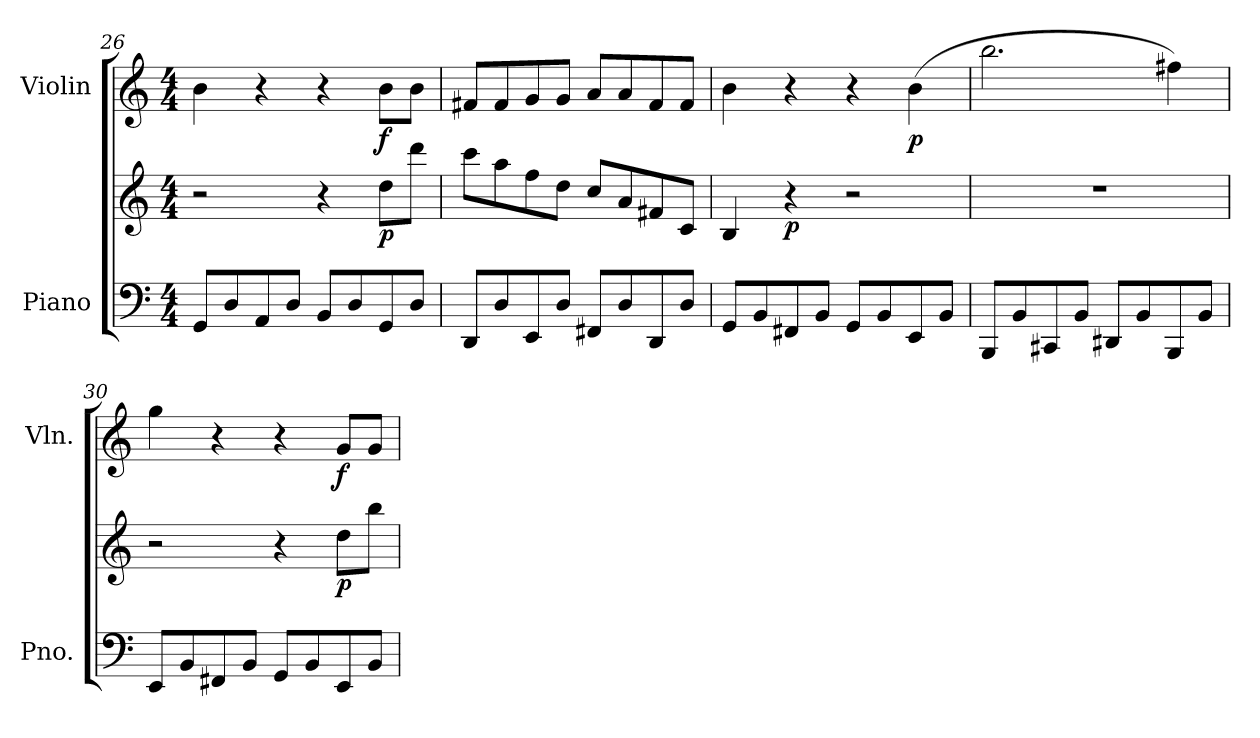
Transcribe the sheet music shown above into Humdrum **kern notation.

**kern	**kern	**dynam	**kern	**dynam
*part2	*part2	*part2	*part1	*part1
*staff3	*staff2	*staff2/3	*staff1	*staff1
*I"Piano	*	*	*I"Violin	*
*I'Pno.	*	*	*I'Vln.	*
*clefF4	*clefG2	*	*clefG2	*
*k[]	*k[]	*	*k[]	*
*M4/4	*M4/4	*	*M4/4	*
=26	=26	=26	=26	=26
8GG/L	2r	.	4b\	.
8D/	.	.	.	.
8AA/	.	.	4r	.
8D/J	.	.	.	.
8BB/L	4r	.	4r	.
8D/	.	.	.	.
!	!	!LO:DY:b	!	!LO:DY:b
8GG/	8dd\L	p	8b\L	f
8D/J	8ddd\J	.	8b\J	.
=27	=27	=27	=27	=27
8DD/L	8ccc\L	.	8f#X/L	.
8D/	8aa\	.	8f#/	.
8EE/	8ff\	.	8g/	.
8D/J	8dd\J	.	8g/J	.
8FF#X/L	8cc/L	.	8a/L	.
8D/	8a/	.	8a/	.
8DD/	8f#X/	.	8f#/	.
8D/J	8c/J	.	8f#/J	.
=28	=28	=28	=28	=28
8GG/L	4B/	.	4b\	.
8BB/	.	.	.	.
!	!	!LO:DY:b	!	!
8FF#X/	4r	p	4r	.
8BB/J	.	.	.	.
8GG/L	2r	.	4r	.
8BB/	.	.	.	.
!	!	!	!	!LO:DY:b
8EE/	.	.	(4b\	p
8BB/J	.	.	.	.
!!LO:LB:g=z
=29	=29	=29	=29	=29
8BBB/L	1r	.	2.bb\	.
8BB/	.	.	.	.
8CC#X/	.	.	.	.
8BB/J	.	.	.	.
8DD#X/L	.	.	.	.
8BB/	.	.	.	.
8BBB/	.	.	4ff#X\)	.
8BB/J	.	.	.	.
=30	=30	=30	=30	=30
8EE/L	2r	.	4gg\	.
8BB/	.	.	.	.
8FF#X/	.	.	4r	.
8BB/J	.	.	.	.
8GG/L	4r	.	4r	.
8BB/	.	.	.	.
!	!	!LO:DY:b	!	!LO:DY:b
8EE/	8dd\L	p	8g/L	f
8BB/J	8bb\J	.	8g/J	.
=	=	=	=	=
*-	*-	*-	*-	*-
